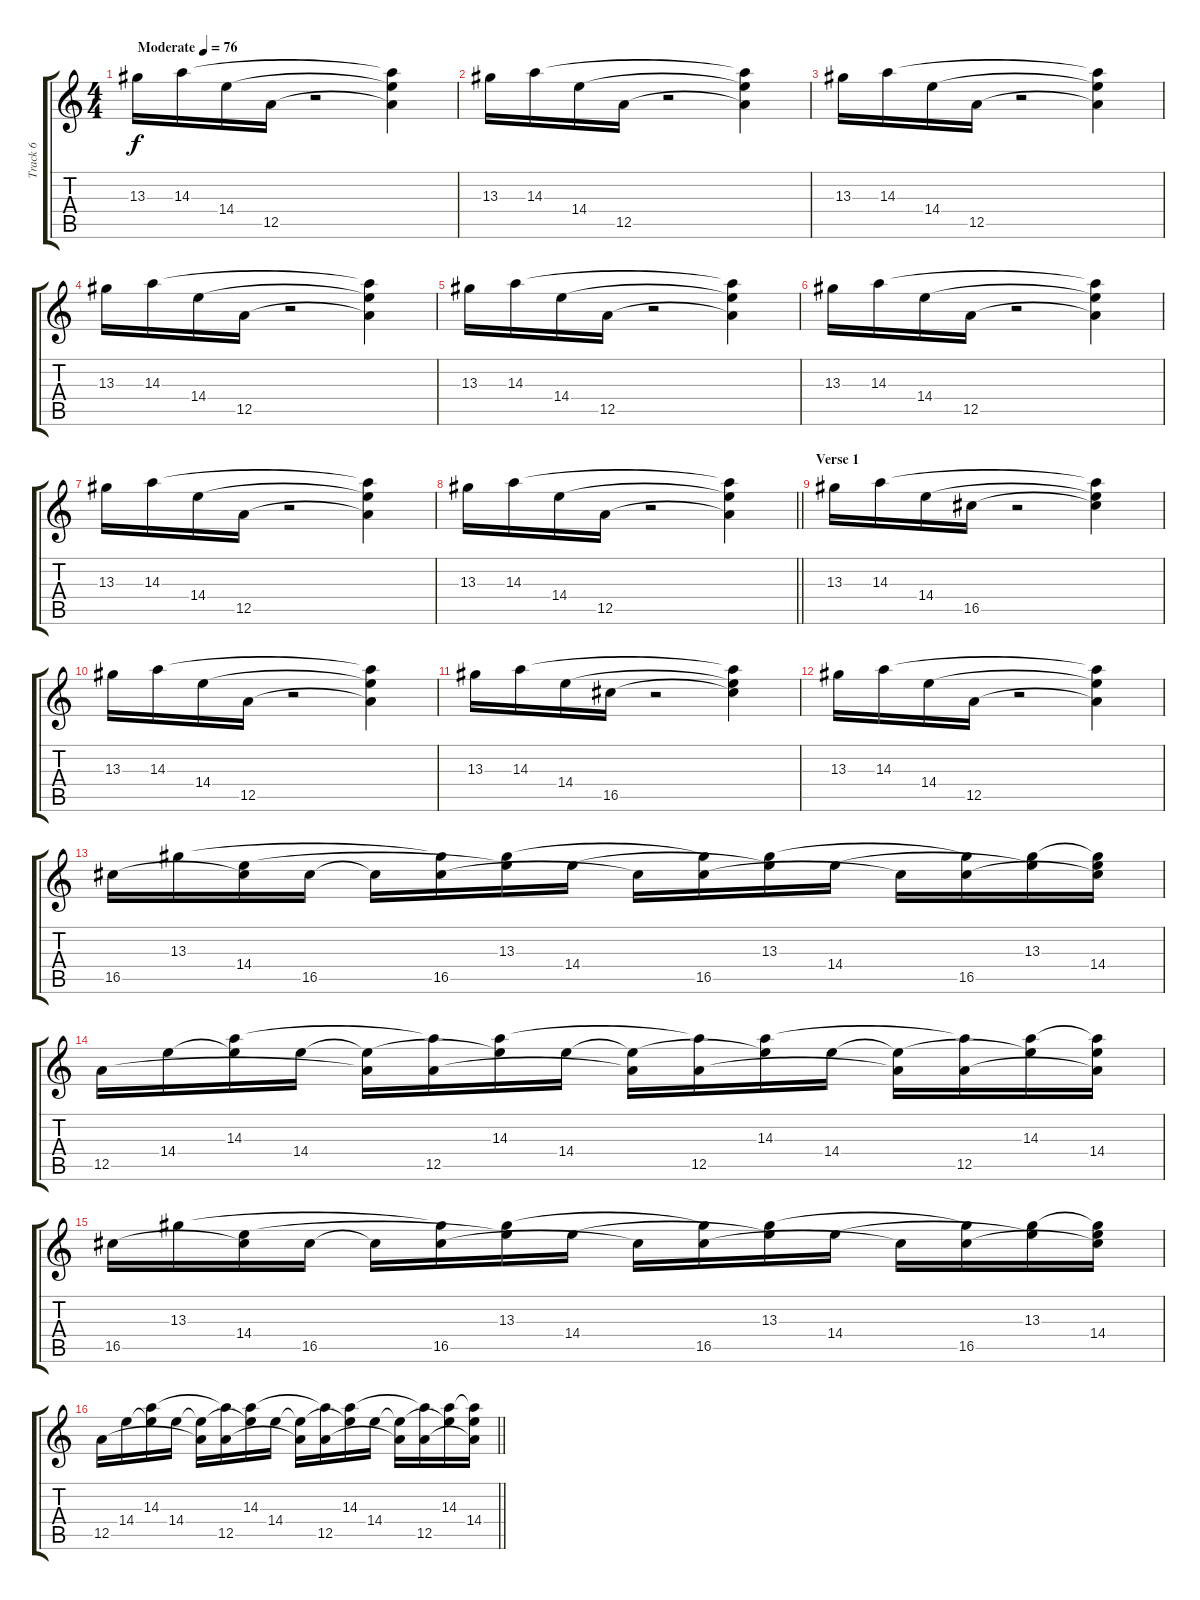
\track ("Track 6" "Track 6") {instrument electricguitarjazz}
\staff {score tabs}
\tuning (E4 B3 G3 D3 A2 D2) {hide}
\ts (4 4)
\tempo (76 "Moderate")
\clef g2
\ks c
13.3.16{dy f instrument electricguitarjazz} 14.3.16 14.4.16 12.5.16 r.2 (14.3{t} 14.4{t} 12.5{t}).4 |
13.3.16 14.3.16 14.4.16 12.5.16 r.2 (14.3{t} 14.4{t} 12.5{t}).4 |
13.3.16 14.3.16 14.4.16 12.5.16 r.2 (14.3{t} 14.4{t} 12.5{t}).4 |
13.3.16 14.3.16 14.4.16 12.5.16 r.2 (14.3{t} 14.4{t} 12.5{t}).4 |
13.3.16 14.3.16 14.4.16 12.5.16 r.2 (14.3{t} 14.4{t} 12.5{t}).4 |
13.3.16 14.3.16 14.4.16 12.5.16 r.2 (14.3{t} 14.4{t} 12.5{t}).4 |
13.3.16 14.3.16 14.4.16 12.5.16 r.2 (14.3{t} 14.4{t} 12.5{t}).4 |
\barLineRight lightlight
13.3.16 14.3.16 14.4.16 12.5.16 r.2 (14.3{t} 14.4{t} 12.5{t}).4 |
\section ("" "Verse 1")
13.3.16 14.3.16 14.4.16 16.5.16 r.2 (14.3{t} 14.4{t} 16.5{t}).4 |
13.3.16 14.3.16 14.4.16 12.5.16 r.2 (14.3{t} 14.4{t} 12.5{t}).4 |
13.3.16 14.3.16 14.4.16 16.5.16 r.2 (14.3{t} 14.4{t} 16.5{t}).4 |
13.3.16 14.3.16 14.4.16 12.5.16 r.2 (14.3{t} 14.4{t} 12.5{t}).4 |
16.5.16 13.3.16 (14.4 16.5{t}).16 16.5.16 16.5{t}.16 (13.3{t} 16.5).16 (13.3 14.4{t}).16 14.4.16 16.5{t}.16 (13.3{t} 16.5).16 (13.3 14.4{t}).16 14.4.16 16.5{t}.16 (13.3{t} 16.5).16 (13.3 14.4{t}).16 (13.3{t} 14.4 16.5{t}).16 |
12.5.16 14.4.16 (14.3 14.4{t}).16 14.4.16 (14.4{t} 12.5{t}).16 (14.3{t} 12.5).16 (14.3 14.4{t}).16 14.4.16 (14.4{t} 12.5{t}).16 (14.3{t} 12.5).16 (14.3 14.4{t}).16 14.4.16 (14.4{t} 12.5{t}).16 (14.3{t} 12.5).16 (14.3 14.4{t}).16 (14.3{t} 14.4 12.5{t}).16 |
16.5.16 13.3.16 (14.4 16.5{t}).16 16.5.16 16.5{t}.16 (13.3{t} 16.5).16 (13.3 14.4{t}).16 14.4.16 16.5{t}.16 (13.3{t} 16.5).16 (13.3 14.4{t}).16 14.4.16 16.5{t}.16 (13.3{t} 16.5).16 (13.3 14.4{t}).16 (13.3{t} 14.4 16.5{t}).16 |
\barLineRight lightlight
12.5.16 14.4.16 (14.3 14.4{t}).16 14.4.16 (14.4{t} 12.5{t}).16 (14.3{t} 12.5).16 (14.3 14.4{t}).16 14.4.16 (14.4{t} 12.5{t}).16 (14.3{t} 12.5).16 (14.3 14.4{t}).16 14.4.16 (14.4{t} 12.5{t}).16 (14.3{t} 12.5).16 (14.3 14.4{t}).16 (14.3{t} 14.4 12.5{t}).16
